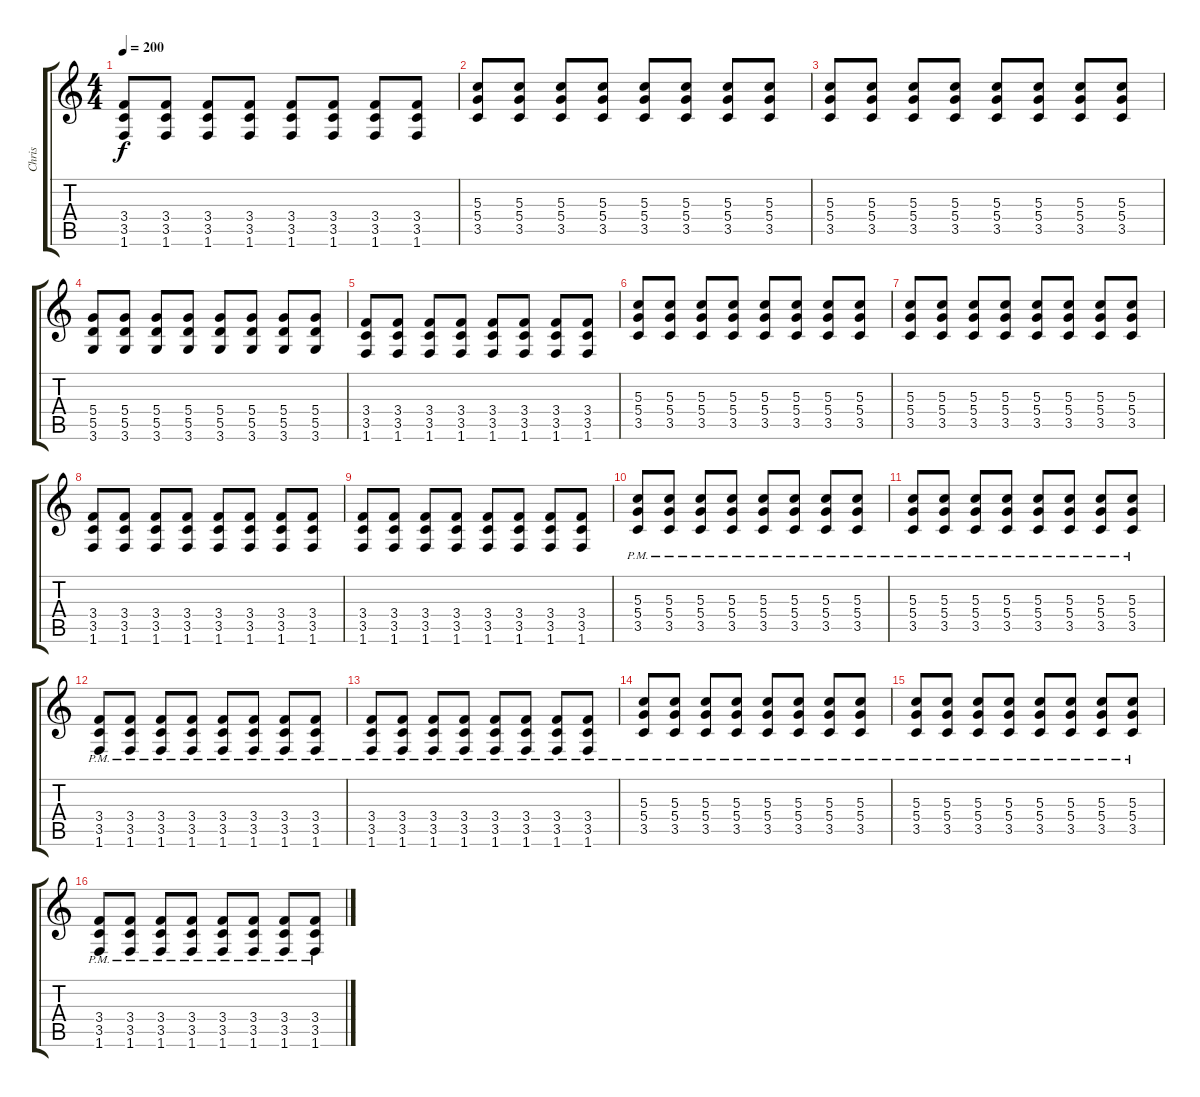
\track ("Chris" "Chris") {instrument distortionguitar}
\staff {score tabs}
\tuning (E4 B3 G3 D3 A2 E2) {hide}
\ts (4 4)
\tempo 200
\clef g2
\ks c
(3.4 3.5 1.6).8{dy f} (3.4 3.5 1.6).8 (3.4 3.5 1.6).8 (3.4 3.5 1.6).8 (3.4 3.5 1.6).8 (3.4 3.5 1.6).8 (3.4 3.5 1.6).8 (3.4 3.5 1.6).8 |
(5.3 5.4 3.5).8 (5.3 5.4 3.5).8 (5.3 5.4 3.5).8 (5.3 5.4 3.5).8 (5.3 5.4 3.5).8 (5.3 5.4 3.5).8 (5.3 5.4 3.5).8 (5.3 5.4 3.5).8 |
(5.3 5.4 3.5).8 (5.3 5.4 3.5).8 (5.3 5.4 3.5).8 (5.3 5.4 3.5).8 (5.3 5.4 3.5).8 (5.3 5.4 3.5).8 (5.3 5.4 3.5).8 (5.3 5.4 3.5).8 |
(5.4 5.5 3.6).8 (5.4 5.5 3.6).8 (5.4 5.5 3.6).8 (5.4 5.5 3.6).8 (5.4 5.5 3.6).8 (5.4 5.5 3.6).8 (5.4 5.5 3.6).8 (5.4 5.5 3.6).8 |
(3.4 3.5 1.6).8 (3.4 3.5 1.6).8 (3.4 3.5 1.6).8 (3.4 3.5 1.6).8 (3.4 3.5 1.6).8 (3.4 3.5 1.6).8 (3.4 3.5 1.6).8 (3.4 3.5 1.6).8 |
(5.3 5.4 3.5).8 (5.3 5.4 3.5).8 (5.3 5.4 3.5).8 (5.3 5.4 3.5).8 (5.3 5.4 3.5).8 (5.3 5.4 3.5).8 (5.3 5.4 3.5).8 (5.3 5.4 3.5).8 |
(5.3 5.4 3.5).8 (5.3 5.4 3.5).8 (5.3 5.4 3.5).8 (5.3 5.4 3.5).8 (5.3 5.4 3.5).8 (5.3 5.4 3.5).8 (5.3 5.4 3.5).8 (5.3 5.4 3.5).8 |
(3.4 3.5 1.6).8 (3.4 3.5 1.6).8 (3.4 3.5 1.6).8 (3.4 3.5 1.6).8 (3.4 3.5 1.6).8 (3.4 3.5 1.6).8 (3.4 3.5 1.6).8 (3.4 3.5 1.6).8 |
(3.4 3.5 1.6).8 (3.4 3.5 1.6).8 (3.4 3.5 1.6).8 (3.4 3.5 1.6).8 (3.4 3.5 1.6).8 (3.4 3.5 1.6).8 (3.4 3.5 1.6).8 (3.4 3.5 1.6).8 |
(5.3{pm} 5.4{pm} 3.5{pm}).8 (5.3{pm} 5.4{pm} 3.5{pm}).8 (5.3{pm} 5.4{pm} 3.5{pm}).8 (5.3{pm} 5.4{pm} 3.5{pm}).8 (5.3{pm} 5.4{pm} 3.5{pm}).8 (5.3{pm} 5.4{pm} 3.5{pm}).8 (5.3{pm} 5.4{pm} 3.5{pm}).8 (5.3{pm} 5.4{pm} 3.5{pm}).8 |
(5.3{pm} 5.4{pm} 3.5{pm}).8 (5.3{pm} 5.4{pm} 3.5{pm}).8 (5.3{pm} 5.4{pm} 3.5{pm}).8 (5.3{pm} 5.4{pm} 3.5{pm}).8 (5.3{pm} 5.4{pm} 3.5{pm}).8 (5.3{pm} 5.4{pm} 3.5{pm}).8 (5.3{pm} 5.4{pm} 3.5{pm}).8 (5.3{pm} 5.4{pm} 3.5{pm}).8 |
(3.4{pm} 3.5{pm} 1.6{pm}).8 (3.4{pm} 3.5{pm} 1.6{pm}).8 (3.4{pm} 3.5{pm} 1.6{pm}).8 (3.4{pm} 3.5{pm} 1.6{pm}).8 (3.4{pm} 3.5{pm} 1.6{pm}).8 (3.4{pm} 3.5{pm} 1.6{pm}).8 (3.4{pm} 3.5{pm} 1.6{pm}).8 (3.4{pm} 3.5{pm} 1.6{pm}).8 |
(3.4{pm} 3.5{pm} 1.6{pm}).8 (3.4{pm} 3.5{pm} 1.6{pm}).8 (3.4{pm} 3.5{pm} 1.6{pm}).8 (3.4{pm} 3.5{pm} 1.6{pm}).8 (3.4{pm} 3.5{pm} 1.6{pm}).8 (3.4{pm} 3.5{pm} 1.6{pm}).8 (3.4{pm} 3.5{pm} 1.6{pm}).8 (3.4{pm} 3.5{pm} 1.6{pm}).8 |
(5.3{pm} 5.4{pm} 3.5{pm}).8 (5.3{pm} 5.4{pm} 3.5{pm}).8 (5.3{pm} 5.4{pm} 3.5{pm}).8 (5.3{pm} 5.4{pm} 3.5{pm}).8 (5.3{pm} 5.4{pm} 3.5{pm}).8 (5.3{pm} 5.4{pm} 3.5{pm}).8 (5.3{pm} 5.4{pm} 3.5{pm}).8 (5.3{pm} 5.4{pm} 3.5{pm}).8 |
(5.3{pm} 5.4{pm} 3.5{pm}).8 (5.3{pm} 5.4{pm} 3.5{pm}).8 (5.3{pm} 5.4{pm} 3.5{pm}).8 (5.3{pm} 5.4{pm} 3.5{pm}).8 (5.3{pm} 5.4{pm} 3.5{pm}).8 (5.3{pm} 5.4{pm} 3.5{pm}).8 (5.3{pm} 5.4{pm} 3.5{pm}).8 (5.3{pm} 5.4{pm} 3.5{pm}).8 |
(3.4{pm} 3.5{pm} 1.6{pm}).8 (3.4{pm} 3.5{pm} 1.6{pm}).8 (3.4{pm} 3.5{pm} 1.6{pm}).8 (3.4{pm} 3.5{pm} 1.6{pm}).8 (3.4{pm} 3.5{pm} 1.6{pm}).8 (3.4{pm} 3.5{pm} 1.6{pm}).8 (3.4{pm} 3.5{pm} 1.6{pm}).8 (3.4{pm} 3.5{pm} 1.6{pm}).8
